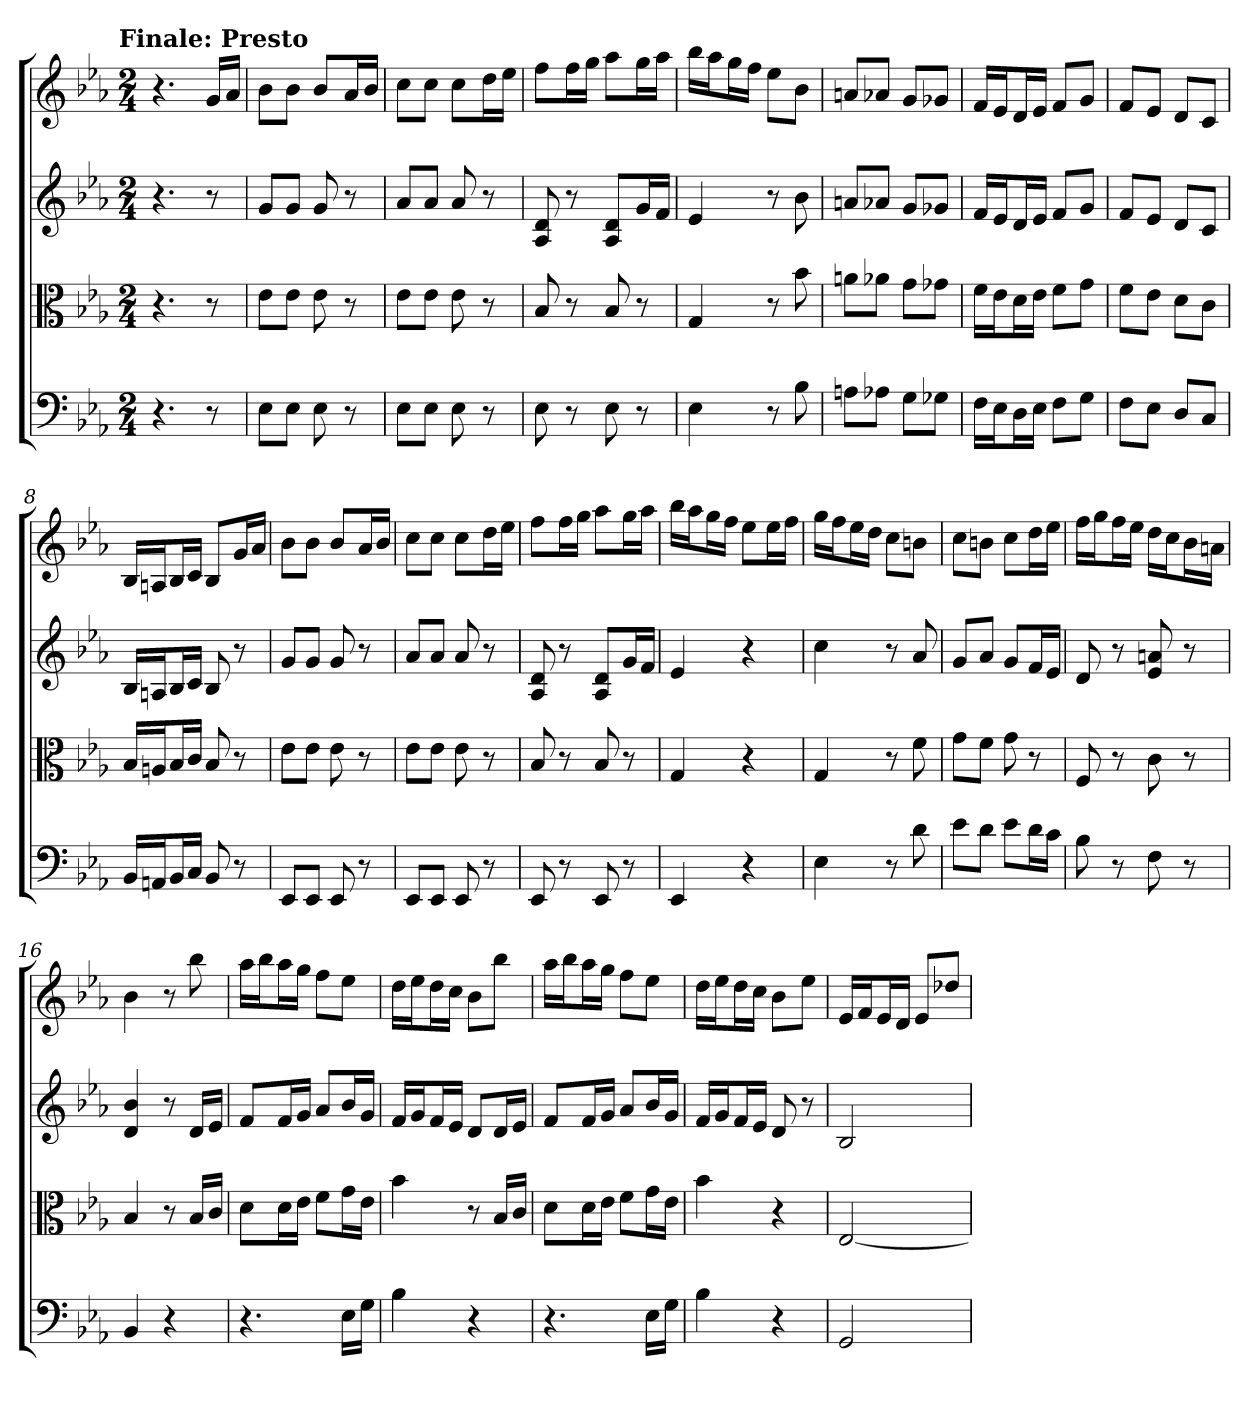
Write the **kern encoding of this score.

**kern	**kern	**kern	**kern
*part4	*part3	*part2	*part1
*staff4	*staff3	*staff2	*staff1
*clefF4	*clefC3	*	*
*k[b-e-a-]	*k[b-e-a-]	*k[b-e-a-]	*k[b-e-a-]
*E-:	*E-:	*E-:	*E-:
!!LO:TX:omd:t=Finale&colon; Presto
*M2/4	*M2/4	*M2/4	*M2/4
*MM184	*MM184	*MM184	*MM184
=	=	=	=
4.r	4.r	4.r	4.r
8r	8r	8r	16gLL
.	.	.	16a-JJ
=1	=1	=1	=1
8E-\L	8e-\L	8gL	8b-L
8E-\J	8e-\J	8gJ	8b-J
8E-	8e-	8g	8b-L
8r	8r	8r	16a-L
.	.	.	16b-JJ
=2	=2	=2	=2
8E-\L	8e-\L	8a-L	8ccL
8E-\J	8e-\J	8a-J	8ccJ
8E-	8e-	8a-	8ccL
8r	8r	8r	16ddL
.	.	.	16ee-JJ
=3	=3	=3	=3
8E-	8B-	8A- 8d	8ffL
8r	8r	8r	16ffL
.	.	.	16ggJJ
8E-	8B-	8A- 8dL	8aa-L
8r	8r	16gL	16ggL
.	.	16fJJ	16aa-JJ
=4	=4	=4	=4
4E-	4G	4e-	16bb-LL
.	.	.	16aa-J
.	.	.	16ggL
.	.	.	16ffJJ
8r	8r	8r	8ee-L
8B-	8b-	8b-	8b-J
=5	=5	=5	=5
8An\L	8an\L	8anL	8anL
8A-X\J	8a-X\J	8a-XJ	8a-XJ
8G\L	8g\L	8gL	8gL
8G-X\J	8g-X\J	8g-XJ	8g-XJ
=6	=6	=6	=6
16F\LL	16f\LL	16fLL	16fLL
16E-\J	16e-\J	16e-J	16e-J
16D\L	16d\L	16dL	16dL
16E-\JJ	16e-\JJ	16e-JJ	16e-JJ
8F\L	8f\L	8fL	8fL
8G\J	8g\J	8gJ	8gJ
=7	=7	=7	=7
8F\L	8f\L	8fL	8fL
8E-\J	8e-\J	8e-J	8e-J
8D/L	8d\L	8dL	8dL
8C/J	8c\J	8cJ	8cJ
=8	=8	=8	=8
16BB-/LL	16B-/LL	16B-LL	16B-LL
16AAn/J	16An/J	16AnJ	16AnJ
16BB-/L	16B-/L	16B-L	16B-L
16C/JJ	16c/JJ	16cJJ	16cJJ
8BB-	8B-	8B-	8B-L
8r	8r	8r	16gL
.	.	.	16a-JJ
=9	=9	=9	=9
8EE-/L	8e-\L	8gL	8b-L
8EE-/J	8e-\J	8gJ	8b-J
8EE-	8e-	8g	8b-L
8r	8r	8r	16a-L
.	.	.	16b-JJ
=10	=10	=10	=10
8EE-/L	8e-\L	8a-L	8ccL
8EE-/J	8e-\J	8a-J	8ccJ
8EE-	8e-	8a-	8ccL
8r	8r	8r	16ddL
.	.	.	16ee-JJ
=11	=11	=11	=11
8EE-	8B-	8A- 8d	8ffL
8r	8r	8r	16ffL
.	.	.	16ggJJ
8EE-	8B-	8A- 8dL	8aa-L
8r	8r	16gL	16ggL
.	.	16fJJ	16aa-JJ
=12	=12	=12	=12
4EE-	4G	4e-	16bb-LL
.	.	.	16aa-J
.	.	.	16ggL
.	.	.	16ffJJ
4r	4r	4r	8ee-L
.	.	.	16ee-L
.	.	.	16ffJJ
=13	=13	=13	=13
4E-	4G	4cc	16ggLL
.	.	.	16ffJ
.	.	.	16ee-L
.	.	.	16ddJJ
8r	8r	8r	8ccL
8d	8f	8a-	8bnJ
=14	=14	=14	=14
8e-\L	8g\L	8gL	8ccL
8d\J	8f\J	8a-J	8bnJ
8e-\L	8g	8gL	8ccL
16d\L	8r	16fL	16ddL
16c\JJ	.	16e-JJ	16ee-JJ
=15	=15	=15	=15
8B-	8F	8d	16ffLL
.	.	.	16ggJ
8r	8r	8r	16ffL
.	.	.	16ee-JJ
8F	8c	8e- 8an	16ddLL
.	.	.	16ccJ
8r	8r	8r	16b-L
.	.	.	16anJJ
=16	=16	=16	=16
4BB-	4B-	4d 4b-	4b-
4r	8r	8r	8r
.	16B-/LL	16dLL	8bb-
.	16c/JJ	16e-JJ	.
=17	=17	=17	=17
4.r	8d\L	8fL	16aa-LL
.	.	.	16bb-J
.	16d\L	16fL	16aa-L
.	16e-\JJ	16gJJ	16ggJJ
.	8f\L	8a-L	8ffL
16E-\LL	16g\L	16b-L	8ee-J
16G\JJ	16e-\JJ	16gJJ	.
=18	=18	=18	=18
4B-	4b-	16fLL	16ddLL
.	.	16gJ	16ee-J
.	.	16fL	16ddL
.	.	16e-JJ	16ccJJ
4r	8r	8dL	8b-L
.	16B-/LL	16dL	8bb-J
.	16c/JJ	16e-JJ	.
=19	=19	=19	=19
4.r	8d\L	8fL	16aa-LL
.	.	.	16bb-J
.	16d\L	16fL	16aa-L
.	16e-\JJ	16gJJ	16ggJJ
.	8f\L	8a-L	8ffL
16E-\LL	16g\L	16b-L	8ee-J
16G\JJ	16e-\JJ	16gJJ	.
=20	=20	=20	=20
4B-	4b-	16fLL	16ddLL
.	.	16gJ	16ee-J
.	.	16fL	16ddL
.	.	16e-JJ	16ccJJ
4r	4r	8d	8b-L
.	.	8r	8ee-J
=21	=21	=21	=21
2GG	[2E-	2B-	16e-LL
.	.	.	16fJ
.	.	.	16e-L
.	.	.	16dJJ
.	.	.	8e-L
.	.	.	8dd-XJ
=	=	=	=
*-	*-	*-	*-
